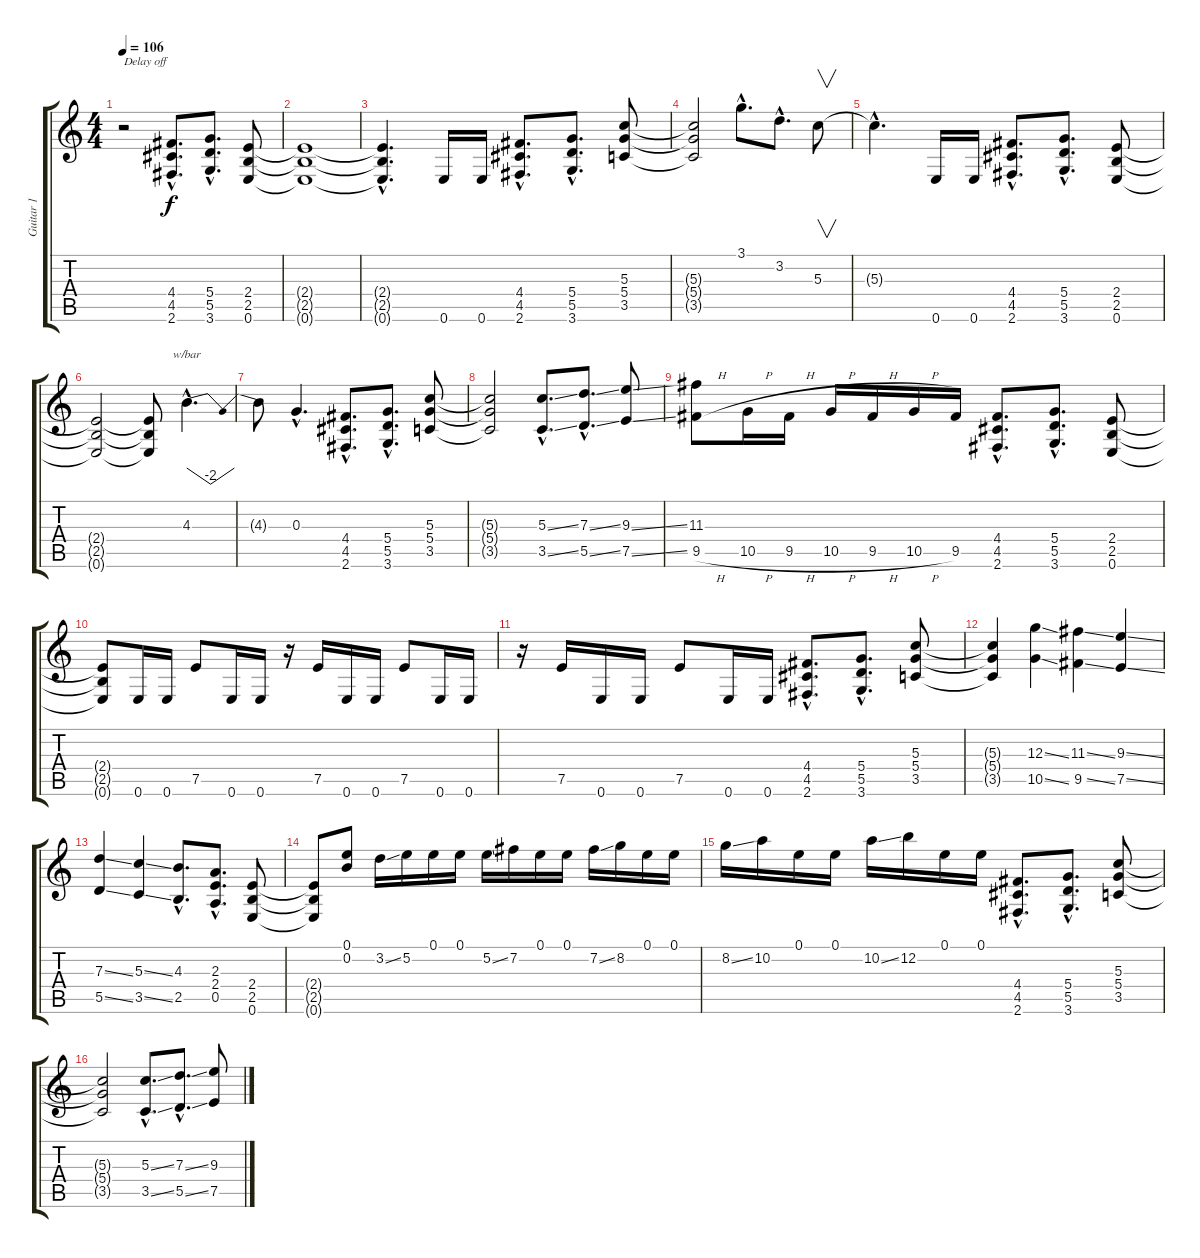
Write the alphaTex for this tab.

\track ("Guitar 1" "Guitar 1") {instrument overdrivenguitar}
\staff {score tabs}
\tuning (E4 B3 G3 D3 A2 E2) {hide}
\ts (4 4)
\tempo 106
\clef g2
\ks c
r.2{txt "Delay off" dy f} (4.4{hac} 4.5{hac} 2.6{hac}).8{d} (5.4{hac} 5.5{hac} 3.6{hac}).8{d} (2.4 2.5 0.6).8 |
(2.4{t} 2.5{t} 0.6{t}).1 |
(2.4{hac t} 2.5{hac t} 0.6{hac t}).4{d} 0.6.16 0.6.16 (4.4{hac} 4.5{hac} 2.6{hac}).8{d} (5.4{hac} 5.5{hac} 3.6{hac}).8{d} (5.3 5.4 3.5).8 |
(5.3{t} 5.4{t} 3.5{t}).2 3.1{hac}.8{d} 3.2{hac}.8{d} 5.3.8{v} |
5.3{hac t}.4{d} 0.6.16 0.6.16 (4.4{hac} 4.5{hac} 2.6{hac}).8{d} (5.4{hac} 5.5{hac} 3.6{hac}).8{d} (2.4 2.5 0.6).8 |
(2.4{t} 2.5{t} 0.6{t}).2 (2.4{t} 2.5{t} 0.6{t}).8 4.3{hac}.4{d tbe (dip default 0 0 30 -8 60 0)} |
4.3{t}.8 0.3{hac}.4{d} (4.4{hac} 4.5{hac} 2.6{hac}).8{d} (5.4{hac} 5.5{hac} 3.6{hac}).8{d} (5.3 5.4 3.5).8 |
(5.3{t} 5.4{t} 3.5{t}).2 (5.3{ss hac} 3.5{ss hac}).8{d} (7.3{ss hac} 5.5{ss hac}).8{d} (9.3{ss} 7.5{ss}).8 |
(11.3 9.5{h}).8 10.5{h}.16 9.5{h}.16 10.5{h}.16 9.5{h}.16 10.5{h}.16 9.5.16 (4.4{hac} 4.5{hac} 2.6{hac}).8{d} (5.4{hac} 5.5{hac} 3.6{hac}).8{d} (2.4 2.5 0.6).8 |
(2.4{t} 2.5{t} 0.6{t}).8 0.6.16 0.6.16 7.5.8 0.6.16 0.6.16 r.16 7.5.16 0.6.16 0.6.16 7.5.8 0.6.16 0.6.16 |
r.16 7.5.16 0.6.16 0.6.16 7.5.8 0.6.16 0.6.16 (4.4{hac} 4.5{hac} 2.6{hac}).8{d} (5.4{hac} 5.5{hac} 3.6{hac}).8{d} (5.3 5.4 3.5).8 |
(5.3{t} 5.4{t} 3.5{t}).4 (12.3{ss} 10.5{ss}).4 (11.3{ss} 9.5{ss}).4 (9.3{ss} 7.5{ss}).4 |
(7.3{ss} 5.5{ss}).4 (5.3{ss} 3.5{ss}).4 (4.3{hac} 2.5{hac}).8{d} (2.3{hac} 2.4{hac} 0.5{hac}).8{d} (2.4 2.5 0.6).8 |
(2.4{t} 2.5{t} 0.6{t}).8 (0.1 0.2).8 3.2{ss}.16 5.2.16 0.1.16 0.1.16 5.2{ss}.16 7.2.16 0.1.16 0.1.16 7.2{ss}.16 8.2.16 0.1.16 0.1.16 |
8.2{ss}.16 10.2.16 0.1.16 0.1.16 10.2{ss}.16 12.2.16 0.1.16 0.1.16 (4.4{hac} 4.5{hac} 2.6{hac}).8{d} (5.4{hac} 5.5{hac} 3.6{hac}).8{d} (5.3 5.4 3.5).8 |
(5.3{t} 5.4{t} 3.5{t}).2 (5.3{ss hac} 3.5{ss hac}).8{d} (7.3{ss hac} 5.5{ss hac}).8{d} (9.3 7.5).8
